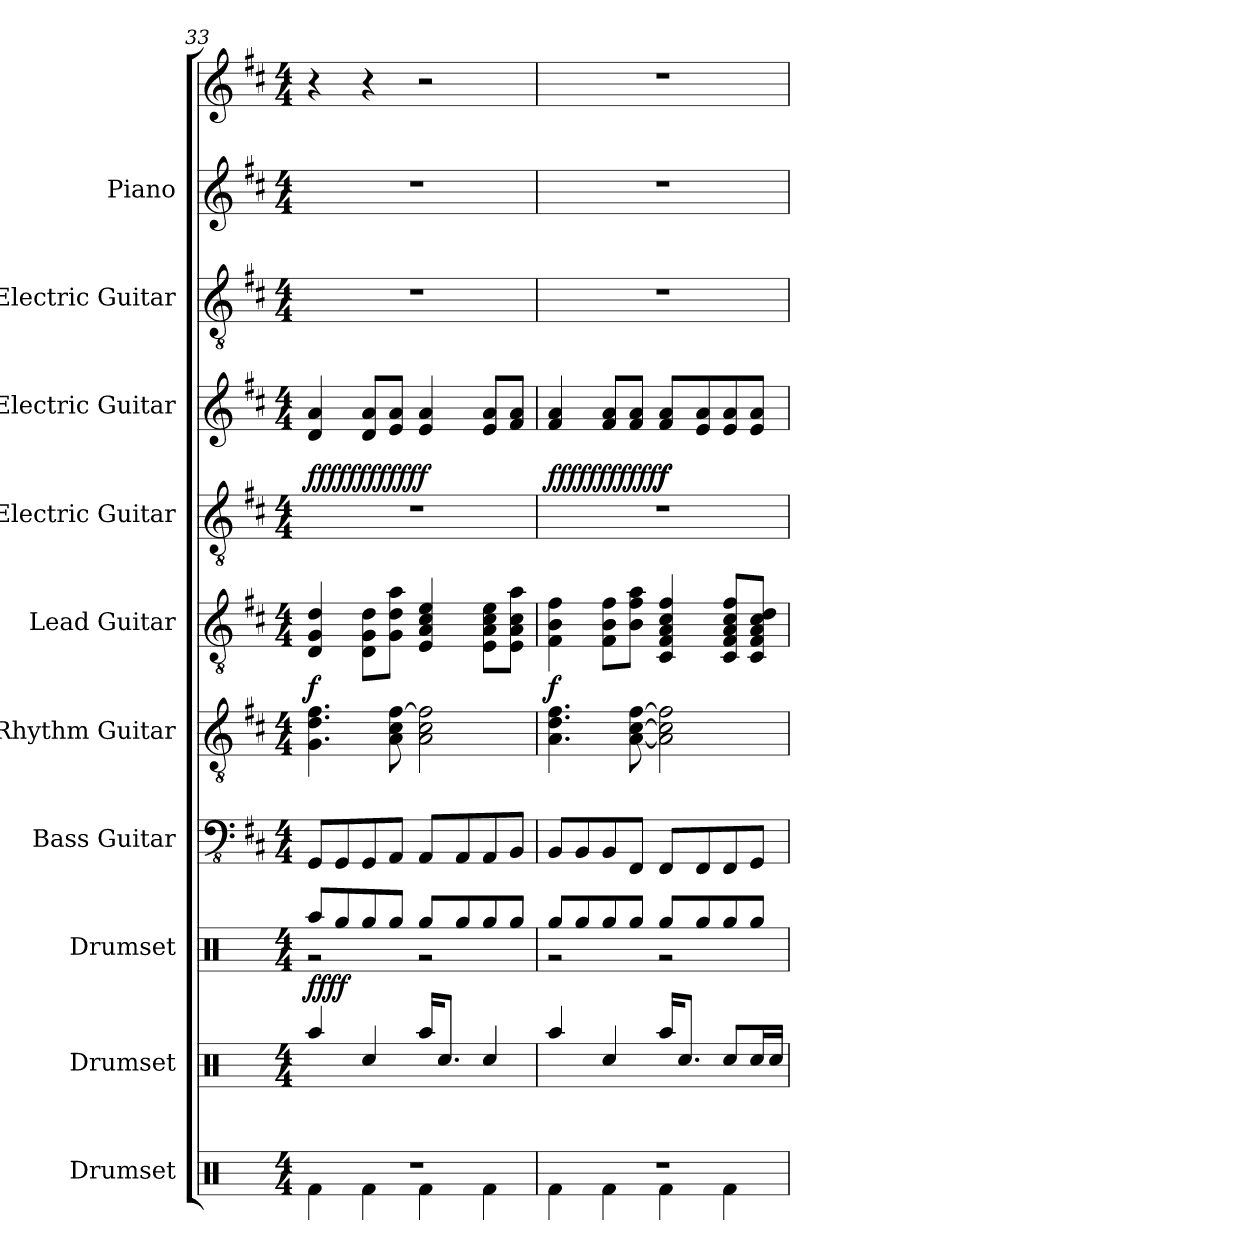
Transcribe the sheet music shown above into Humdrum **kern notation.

**kern	**kern	**dynam	**kern	**dynam	**kern	**kern	**kern	**dynam	**kern	**kern	**dynam	**kern	**kern	**kern
*part10	*part9	*part9	*part8	*part8	*part7	*part6	*part5	*part5	*part4	*part3	*part3	*part2	*part1	*part1
*staff11	*staff10	*staff10	*staff9	*staff9	*staff8	*staff7	*staff6	*staff6	*staff5	*staff4	*staff4	*staff3	*staff2	*staff1
*I"Drumset	*I"Drumset	*	*I"Drumset	*	*I"Bass Guitar	*I"Rhythm Guitar	*I"Lead Guitar	*	*I"Electric Guitar	*I"Electric Guitar	*	*I"Electric Guitar	*I"Piano	*
*I'Drs.	*I'Drs.	*	*I'Drs.	*	*I'B. Gtr.	*I'R. Gtr.	*I'L. Gtr.	*	*I'El. Guit.	*I'El. Guit.	*	*I'El. Guit.	*I'Pno.	*
!!LO:PB:g=z
*clefX	*clefX	*	*clefX	*	*clefFv4	*clefGv2	*clefGv2	*	*clefGv2	*clefG2	*	*clefGv2	*clefG2	*clefG2
*k[]	*k[]	*	*k[]	*	*k[f#c#]	*k[f#c#]	*k[f#c#]	*	*k[f#c#]	*k[f#c#]	*	*k[f#c#]	*k[f#c#]	*k[f#c#]
*M4/4	*M4/4	*	*M4/4	*	*M4/4	*M4/4	*M4/4	*	*M4/4	*M4/4	*	*M4/4	*M4/4	*M4/4
=33	=33	=33	=33	=33	=33	=33	=33	=33	=33	=33	=33	=33	=33	=33
*^	*	*	*^	*	*	*	*	*	*	*	*	*	*	*
!	!	!	!LO:DY:b	!	!	!LO:DY:b	!	!	!	!	!	!	!	!	!	!
!	!	!	!	!	!	!LO:DY:n=1:b	!	!	!	!LO:DY:b	!	!	!LO:DY:b	!	!	!
!	!	!	!	!	!	!	!	!	!	!	!	!	!LO:DY:n=1:b	!	!	!
!	!	!	!	!	!	!	!	!	!	!	!	!	!LO:DY:n=2:b	!	!	!
!	!	!	!	!	!	!	!	!	!	!	!	!	!LO:DY:n=3:b	!	!	!
1r	4Rf\	4Raa/	other-dynamics	8Raa/L	2r	f fff	8GGG/L	4.G\ 4.d\ 4.f#\	4D/ 4G/ 4d/	f	1r	4d/ 4a/	fff fff fff fff	1r	1r	4r
.	.	.	.	8Rgg/	.	.	8GGG/	.	.	.	.	.	.	.	.	.
.	4Rf\	4Rcc/	.	8Rgg/	.	.	8GGG/	.	8D\ 8G\ 8d\L	.	.	8d/ 8a/L	.	.	.	4r
.	.	.	.	8Rgg/J	.	.	8AAA/J	8A\ 8c#\ [8f#\	8G\ 8d\ 8a\J	.	.	8e/ 8a/J	.	.	.	.
.	4Rf\	16Raa/KL	.	8Rgg/L	2r	.	8AAA/L	2A\ 2c#\ 2f#\]	4E/ 4A/ 4c#/ 4e/	.	.	4e/ 4a/	.	.	.	2r
.	.	8.Rcc/J	.	.	.	.	.	.	.	.	.	.	.	.	.	.
.	.	.	.	8Rgg/	.	.	8AAA/	.	.	.	.	.	.	.	.	.
.	4Rf\	4Rcc/	.	8Rgg/	.	.	8AAA/	.	8E\ 8A\ 8c#\ 8e\L	.	.	8e/ 8a/L	.	.	.	.
.	.	.	.	8Rgg/J	.	.	8BBB/J	.	8E\ 8A\ 8c#\ 8a\J	.	.	8f#/ 8a/J	.	.	.	.
=34	=34	=34	=34	=34	=34	=34	=34	=34	=34	=34	=34	=34	=34	=34	=34	=34
!	!	!	!	!	!	!	!	!	!	!LO:DY:b	!	!	!LO:DY:b	!	!	!
!	!	!	!	!	!	!	!	!	!	!	!	!	!LO:DY:n=1:b	!	!	!
!	!	!	!	!	!	!	!	!	!	!	!	!	!LO:DY:n=2:b	!	!	!
!	!	!	!	!	!	!	!	!	!	!	!	!	!LO:DY:n=3:b	!	!	!
1r	4Rf\	4Raa/	.	8Rgg/L	2r	.	8BBB/L	4.A\ 4.d\ 4.f#\	4F#\ 4B\ 4f#\	f	1r	4f#/ 4a/	fff fff fff fff	1r	1r	1r
.	.	.	.	8Rgg/	.	.	8BBB/	.	.	.	.	.	.	.	.	.
.	4Rf\	4Rcc/	.	8Rgg/	.	.	8BBB/	.	8F#\ 8B\ 8f#\L	.	.	8f#/ 8a/L	.	.	.	.
.	.	.	.	8Rgg/J	.	.	8FFF#/J	[8A\ [8c#\ [8f#\	8B\ 8f#\ 8a\J	.	.	8f#/ 8a/J	.	.	.	.
!	!	!	!	!	!	!	!	!	!	!	!	!	!LO:DY:n=4:b	!	!	!
.	4Rf\	16Raa/KL	.	8Rgg/L	2r	.	8FFF#/L	2A\] 2c#\] 2f#\]	4C#/ 4F#/ 4A/ 4c#/ 4f#/	.	.	8f#/ 8a/L	f	.	.	.
.	.	8.Rcc/J	.	.	.	.	.	.	.	.	.	.	.	.	.	.
.	.	.	.	8Rgg/	.	.	8FFF#/	.	.	.	.	8e/ 8a/	.	.	.	.
.	4Rf\	8Rcc/L	.	8Rgg/	.	.	8FFF#/	.	8C#/ 8F#/ 8A/ 8c#/ 8f#/L	.	.	8e/ 8a/	.	.	.	.
.	.	16Rcc/L	.	8Rgg/J	.	.	8GGG/J	.	8C#/ 8F#/ 8A/ 8c#/ 8d/J	.	.	8e/ 8a/J	.	.	.	.
.	.	16Rcc/JJ	.	.	.	.	.	.	.	.	.	.	.	.	.	.
*v	*v	*	*	*v	*v	*	*	*	*	*	*	*	*	*	*	*
=	=	=	=	=	=	=	=	=	=	=	=	=	=	=
*-	*-	*-	*-	*-	*-	*-	*-	*-	*-	*-	*-	*-	*-	*-
